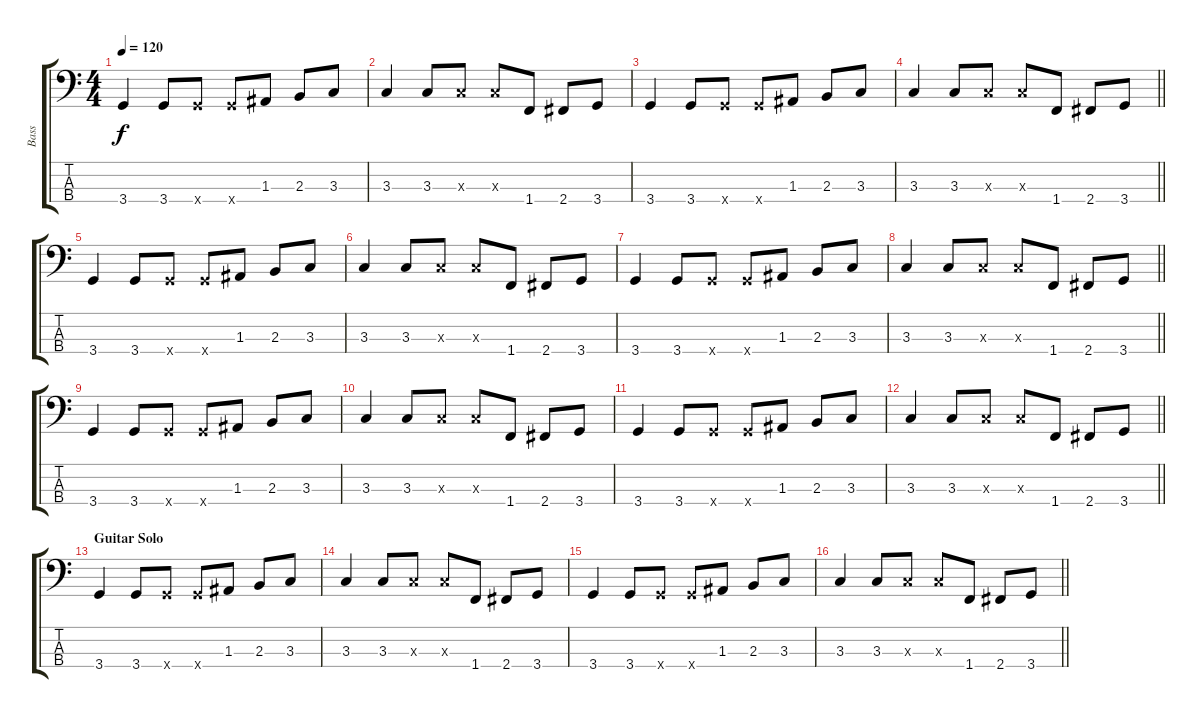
\track ("Bass" "Bass") {instrument electricbassfinger}
\staff {score tabs}
\tuning (G2 D2 A1 E1) {hide}
\ts (4 4)
\tempo 120
\clef f4
\ks c
3.4.4{dy f} 3.4.8 3.4{x}.8 3.4{x}.8 1.3.8 2.3.8 3.3.8 |
3.3.4 3.3.8 3.3{x}.8 3.3{x}.8 1.4.8 2.4.8 3.4.8 |
3.4.4 3.4.8 3.4{x}.8 3.4{x}.8 1.3.8 2.3.8 3.3.8 |
\barLineRight lightlight
3.3.4 3.3.8 3.3{x}.8 3.3{x}.8 1.4.8 2.4.8 3.4.8 |
3.4.4 3.4.8 3.4{x}.8 3.4{x}.8 1.3.8 2.3.8 3.3.8 |
3.3.4 3.3.8 3.3{x}.8 3.3{x}.8 1.4.8 2.4.8 3.4.8 |
3.4.4 3.4.8 3.4{x}.8 3.4{x}.8 1.3.8 2.3.8 3.3.8 |
\barLineRight lightlight
3.3.4 3.3.8 3.3{x}.8 3.3{x}.8 1.4.8 2.4.8 3.4.8 |
3.4.4 3.4.8 3.4{x}.8 3.4{x}.8 1.3.8 2.3.8 3.3.8 |
3.3.4 3.3.8 3.3{x}.8 3.3{x}.8 1.4.8 2.4.8 3.4.8 |
3.4.4 3.4.8 3.4{x}.8 3.4{x}.8 1.3.8 2.3.8 3.3.8 |
\barLineRight lightlight
3.3.4 3.3.8 3.3{x}.8 3.3{x}.8 1.4.8 2.4.8 3.4.8 |
\section ("" "Guitar Solo")
3.4.4 3.4.8 3.4{x}.8 3.4{x}.8 1.3.8 2.3.8 3.3.8 |
3.3.4 3.3.8 3.3{x}.8 3.3{x}.8 1.4.8 2.4.8 3.4.8 |
3.4.4 3.4.8 3.4{x}.8 3.4{x}.8 1.3.8 2.3.8 3.3.8 |
\barLineRight lightlight
3.3.4 3.3.8 3.3{x}.8 3.3{x}.8 1.4.8 2.4.8 3.4.8
